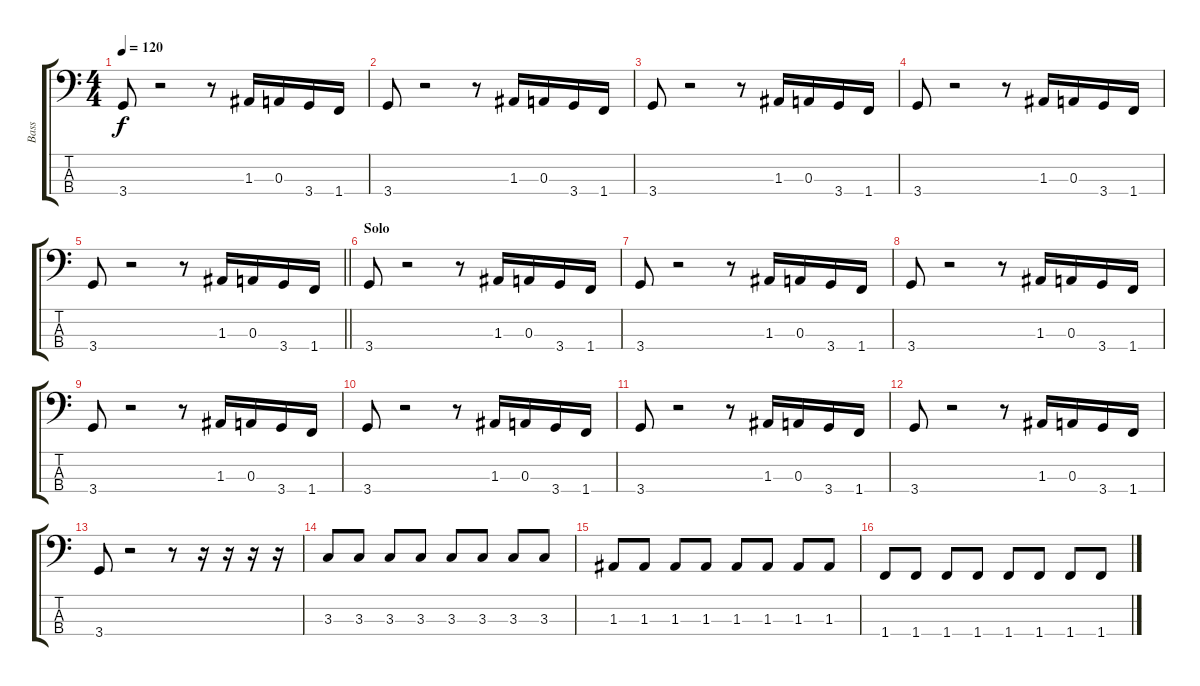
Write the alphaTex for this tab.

\track ("Bass" "Bass") {instrument electricbasspick}
\staff {score tabs}
\tuning (G2 D2 A1 E1) {hide}
\ts (4 4)
\tempo 120
\clef f4
\ks c
3.4.8{dy f} r.2 r.8 1.3.16 0.3.16 3.4.16 1.4.16 |
3.4.8 r.2 r.8 1.3.16 0.3.16 3.4.16 1.4.16 |
3.4.8 r.2 r.8 1.3.16 0.3.16 3.4.16 1.4.16 |
3.4.8 r.2 r.8 1.3.16 0.3.16 3.4.16 1.4.16 |
\barLineRight lightlight
3.4.8 r.2 r.8 1.3.16 0.3.16 3.4.16 1.4.16 |
\section ("" "Solo")
3.4.8 r.2 r.8 1.3.16 0.3.16 3.4.16 1.4.16 |
3.4.8 r.2 r.8 1.3.16 0.3.16 3.4.16 1.4.16 |
3.4.8 r.2 r.8 1.3.16 0.3.16 3.4.16 1.4.16 |
3.4.8 r.2 r.8 1.3.16 0.3.16 3.4.16 1.4.16 |
3.4.8 r.2 r.8 1.3.16 0.3.16 3.4.16 1.4.16 |
3.4.8 r.2 r.8 1.3.16 0.3.16 3.4.16 1.4.16 |
3.4.8 r.2 r.8 1.3.16 0.3.16 3.4.16 1.4.16 |
3.4.8 r.2 r.8 r.16 r.16 r.16 r.16 |
3.3.8 3.3.8 3.3.8 3.3.8 3.3.8 3.3.8 3.3.8 3.3.8 |
1.3.8 1.3.8 1.3.8 1.3.8 1.3.8 1.3.8 1.3.8 1.3.8 |
1.4.8 1.4.8 1.4.8 1.4.8 1.4.8 1.4.8 1.4.8 1.4.8
